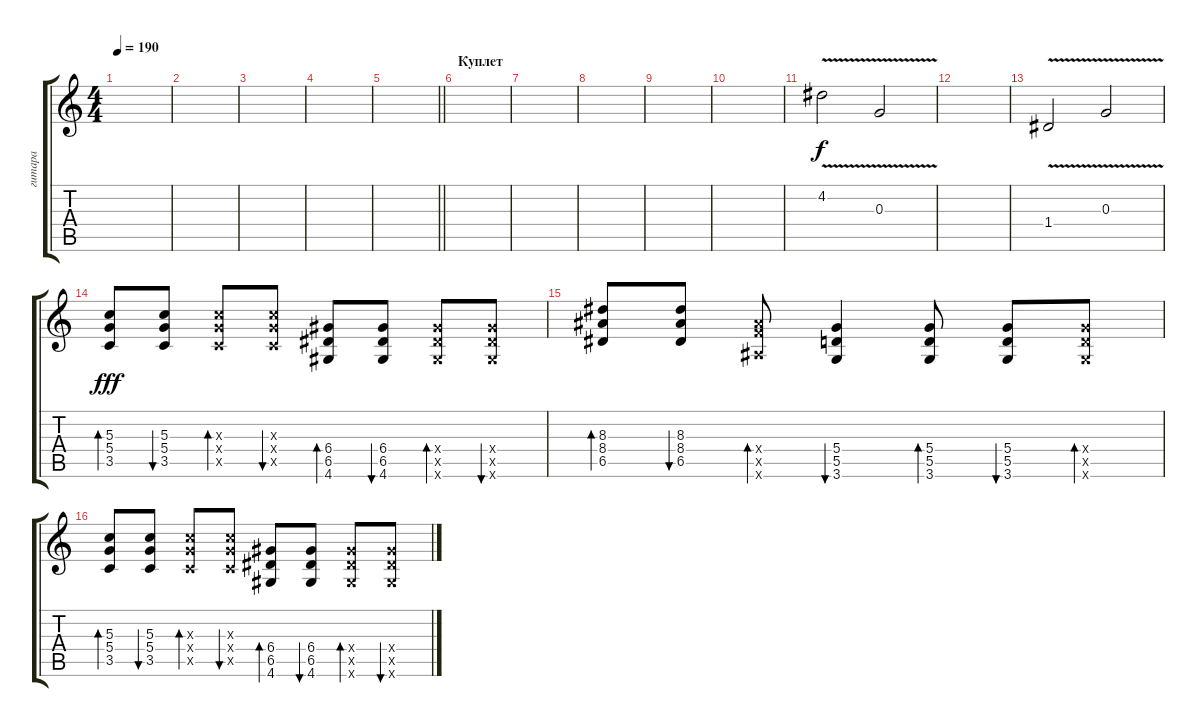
\track ("гитара" "гитара") {instrument acousticguitarsteel}
\staff {score tabs}
\tuning (E4 B3 G3 D3 A2 E2) {hide}
\ts (4 4)
\tempo 190
\clef g2
\ks c
|
|
|
|
\barLineRight lightlight
|
\section ("" "Куплет")
|
|
|
|
|
4.2{v}.2{dy f} 0.3{v}.2 |
|
1.4{v}.2 0.3{v}.2 |
(5.3 5.4 3.5).8{bd 30 dy fff} (5.3 5.4 3.5).8{bu 30} (5.3{x} 5.4{x} 3.5{x}).8{bd 30} (5.3{x} 5.4{x} 3.5{x}).8{bu 30} (6.4 6.5 4.6).8{bd 30} (6.4 6.5 4.6).8{bu 30} (6.4{x} 6.5{x} 4.6{x}).8{bd 30} (6.4{x} 6.5{x} 4.6{x}).8{bu 30} |
(8.3 8.4 6.5).8{bd 30} (8.3 8.4 6.5).8{bu 30} (8.4{x} 8.5{x} 6.6{x}).8{bd 30} (5.4 5.5 3.6).4{bu 30} (5.4 5.5 3.6).8{bd 30} (5.4 5.5 3.6).8{bu 30} (5.4{x} 5.5{x} 3.6{x}).8{bd 30} |
(5.3 5.4 3.5).8{bd 30} (5.3 5.4 3.5).8{bu 30} (5.3{x} 5.4{x} 3.5{x}).8{bd 30} (5.3{x} 5.4{x} 3.5{x}).8{bu 30} (6.4 6.5 4.6).8{bd 30} (6.4 6.5 4.6).8{bu 30} (6.4{x} 6.5{x} 4.6{x}).8{bd 30} (6.4{x} 6.5{x} 4.6{x}).8{bu 30}
